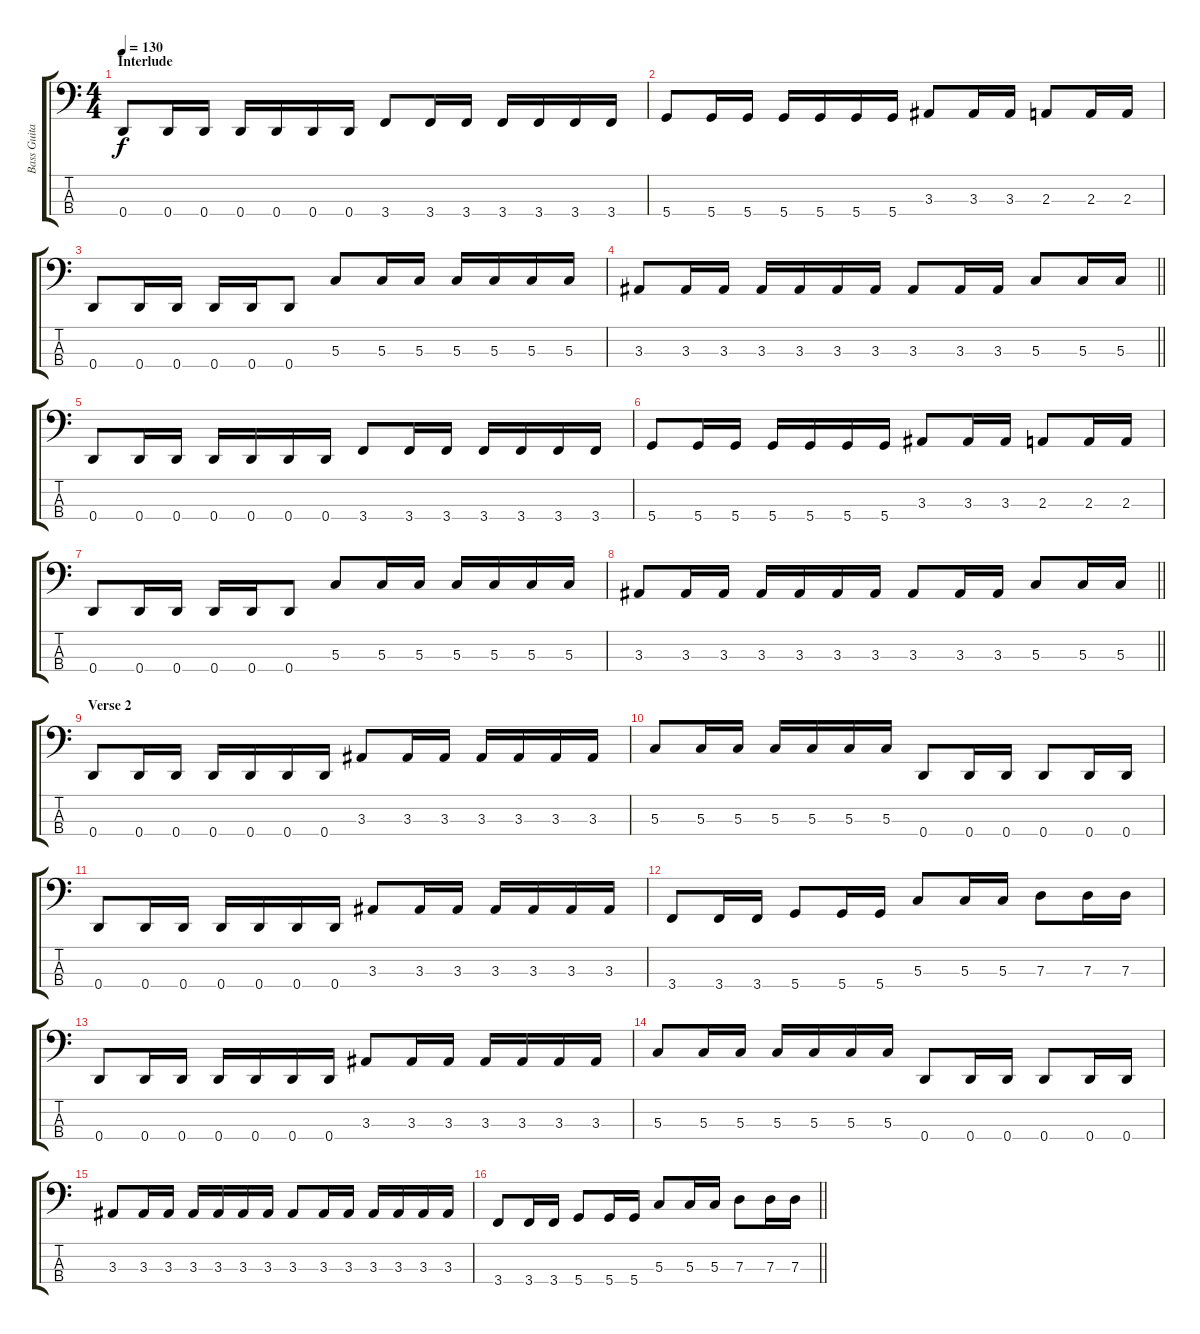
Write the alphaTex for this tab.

\track ("Bass Guitar" "Bass Guita") {instrument electricbassfinger}
\staff {score tabs}
\tuning (F2 C2 G1 D1) {hide}
\ts (4 4)
\section ("" "Interlude")
\tempo 130
\clef f4
\ks c
0.4.8{dy f} 0.4.16 0.4.16 0.4.16 0.4.16 0.4.16 0.4.16 3.4.8 3.4.16 3.4.16 3.4.16 3.4.16 3.4.16 3.4.16 |
5.4.8 5.4.16 5.4.16 5.4.16 5.4.16 5.4.16 5.4.16 3.3.8 3.3.16 3.3.16 2.3.8 2.3.16 2.3.16 |
0.4.8 0.4.16 0.4.16 0.4.16 0.4.16 0.4.8 5.3.8 5.3.16 5.3.16 5.3.16 5.3.16 5.3.16 5.3.16 |
\barLineRight lightlight
3.3.8 3.3.16 3.3.16 3.3.16 3.3.16 3.3.16 3.3.16 3.3.8 3.3.16 3.3.16 5.3.8 5.3.16 5.3.16 |
0.4.8 0.4.16 0.4.16 0.4.16 0.4.16 0.4.16 0.4.16 3.4.8 3.4.16 3.4.16 3.4.16 3.4.16 3.4.16 3.4.16 |
5.4.8 5.4.16 5.4.16 5.4.16 5.4.16 5.4.16 5.4.16 3.3.8 3.3.16 3.3.16 2.3.8 2.3.16 2.3.16 |
0.4.8 0.4.16 0.4.16 0.4.16 0.4.16 0.4.8 5.3.8 5.3.16 5.3.16 5.3.16 5.3.16 5.3.16 5.3.16 |
\barLineRight lightlight
3.3.8 3.3.16 3.3.16 3.3.16 3.3.16 3.3.16 3.3.16 3.3.8 3.3.16 3.3.16 5.3.8 5.3.16 5.3.16 |
\section ("" "Verse 2")
0.4.8 0.4.16 0.4.16 0.4.16 0.4.16 0.4.16 0.4.16 3.3.8 3.3.16 3.3.16 3.3.16 3.3.16 3.3.16 3.3.16 |
5.3.8 5.3.16 5.3.16 5.3.16 5.3.16 5.3.16 5.3.16 0.4.8 0.4.16 0.4.16 0.4.8 0.4.16 0.4.16 |
0.4.8 0.4.16 0.4.16 0.4.16 0.4.16 0.4.16 0.4.16 3.3.8 3.3.16 3.3.16 3.3.16 3.3.16 3.3.16 3.3.16 |
3.4.8 3.4.16 3.4.16 5.4.8 5.4.16 5.4.16 5.3.8 5.3.16 5.3.16 7.3.8 7.3.16 7.3.16 |
0.4.8 0.4.16 0.4.16 0.4.16 0.4.16 0.4.16 0.4.16 3.3.8 3.3.16 3.3.16 3.3.16 3.3.16 3.3.16 3.3.16 |
5.3.8 5.3.16 5.3.16 5.3.16 5.3.16 5.3.16 5.3.16 0.4.8 0.4.16 0.4.16 0.4.8 0.4.16 0.4.16 |
3.3.8 3.3.16 3.3.16 3.3.16 3.3.16 3.3.16 3.3.16 3.3.8 3.3.16 3.3.16 3.3.16 3.3.16 3.3.16 3.3.16 |
\barLineRight lightlight
3.4.8 3.4.16 3.4.16 5.4.8 5.4.16 5.4.16 5.3.8 5.3.16 5.3.16 7.3.8 7.3.16 7.3.16
